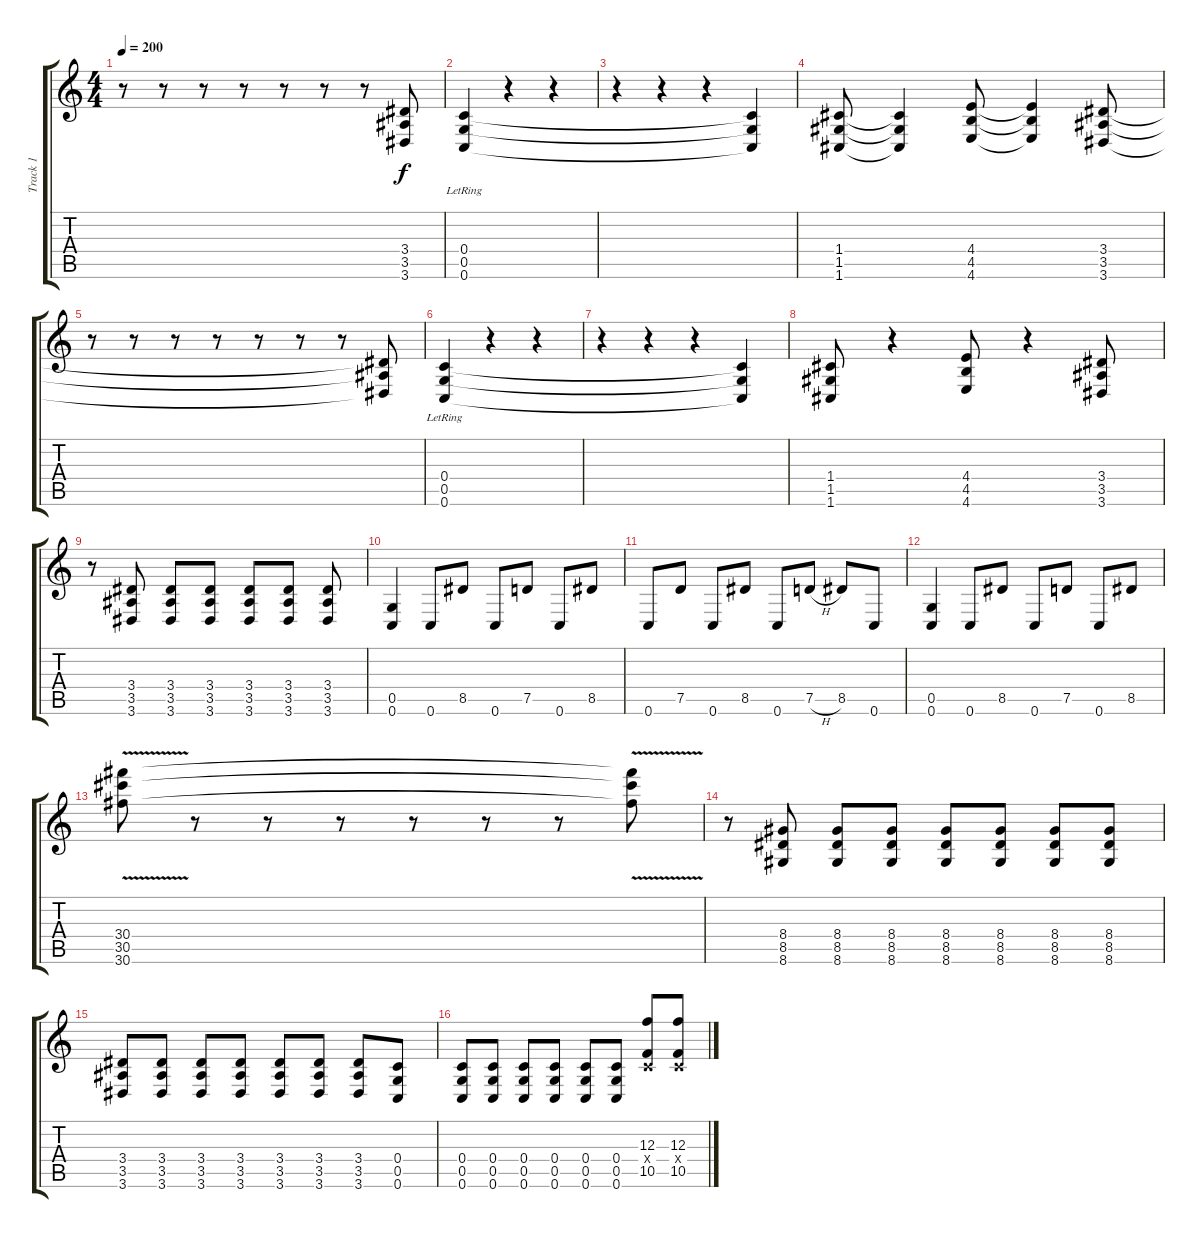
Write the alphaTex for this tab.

\track ("Track 1" "Track 1") {instrument overdrivenguitar}
\staff {score tabs}
\tuning (D4 A3 F3 C3 G2 C2) {hide}
\ts (4 4)
\tempo 200
\clef g2
\ks c
r.8{dy f} r.8 r.8 r.8 r.8 r.8 r.8 (3.4{t} 3.5{t} 3.6{t}).8 |
(0.4{lr} 0.5 0.6).4 r.4 r.4 |
r.4 r.4 r.4 (0.4{t} 0.5{t} 0.6{t}).4 |
(1.4 1.5 1.6).8 (1.4{t} 1.5{t} 1.6{t}).4 (4.4 4.5 4.6).8 (4.4{t} 4.5{t} 4.6{t}).4 (3.4 3.5 3.6).8 |
r.8 r.8 r.8 r.8 r.8 r.8 r.8 (3.4{t} 3.5{t} 3.6{t}).8 |
(0.4{lr} 0.5 0.6).4 r.4 r.4 |
r.4 r.4 r.4 (0.4{t} 0.5{t} 0.6{t}).4 |
(1.4 1.5 1.6).8 r.4 (4.4 4.5 4.6).8 r.4 (3.4 3.5 3.6).8 |
r.8 (3.4 3.5 3.6).8 (3.4 3.5 3.6).8 (3.4 3.5 3.6).8 (3.4 3.5 3.6).8 (3.4 3.5 3.6).8 (3.4 3.5 3.6).8 |
(0.5 0.6).4 0.6.8 8.5.8 0.6.8 7.5.8 0.6.8 8.5.8 |
0.6.8 7.5.8 0.6.8 8.5.8 0.6.8 7.5{h}.8 8.5.8 0.6.8 |
(0.5 0.6).4 0.6.8 8.5.8 0.6.8 7.5.8 0.6.8 8.5.8 |
(30.4 30.5{v} 30.6).8 r.8 r.8 r.8 r.8 r.8 r.8 (30.4{t} 30.5{t} 30.6{t}).8 |
r.8 (8.4 8.5 8.6).8 (8.4 8.5 8.6).8 (8.4 8.5 8.6).8 (8.4 8.5 8.6).8 (8.4 8.5 8.6).8 (8.4 8.5 8.6).8 (8.4 8.5 8.6).8 |
(3.4 3.5 3.6).8 (3.4 3.5 3.6).8 (3.4 3.5 3.6).8 (3.4 3.5 3.6).8 (3.4 3.5 3.6).8 (3.4 3.5 3.6).8 (3.4 3.5 3.6).8 (0.4 0.5 0.6).8 |
(0.4 0.5 0.6).8 (0.4 0.5 0.6).8 (0.4 0.5 0.6).8 (0.4 0.5 0.6).8 (0.4 0.5 0.6).8 (0.4 0.5 0.6).8 (12.3 0.4{x} 10.5).8 (12.3 0.4{x} 10.5).8
